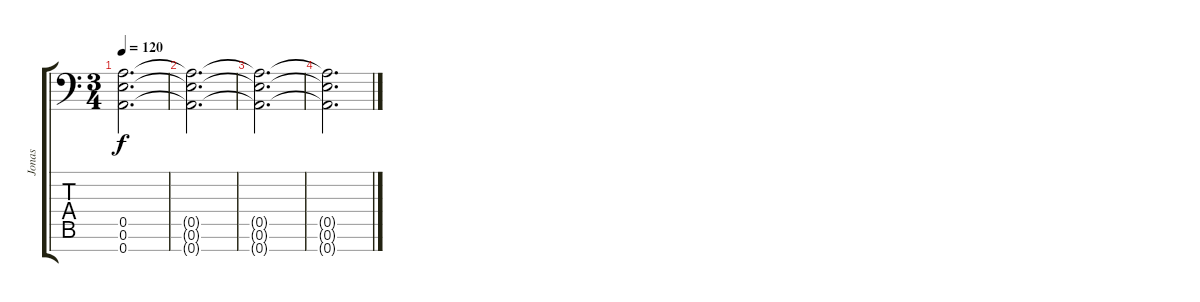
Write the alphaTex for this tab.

\track ("Jonas" "Jonas") {instrument distortionguitar}
\staff {score tabs}
\tuning (E4 B3 G3 D3 A2 E2 A1) {hide}
\ts (3 4)
\tempo 120
\clef f4
\ks c
(0.5 0.6 0.7).2{d dy f} |
(0.5{t} 0.6{t} 0.7{t}).2{d} |
(0.5{t} 0.6{t} 0.7{t}).2{d} |
(0.5{t} 0.6{t} 0.7{t}).2{d}
